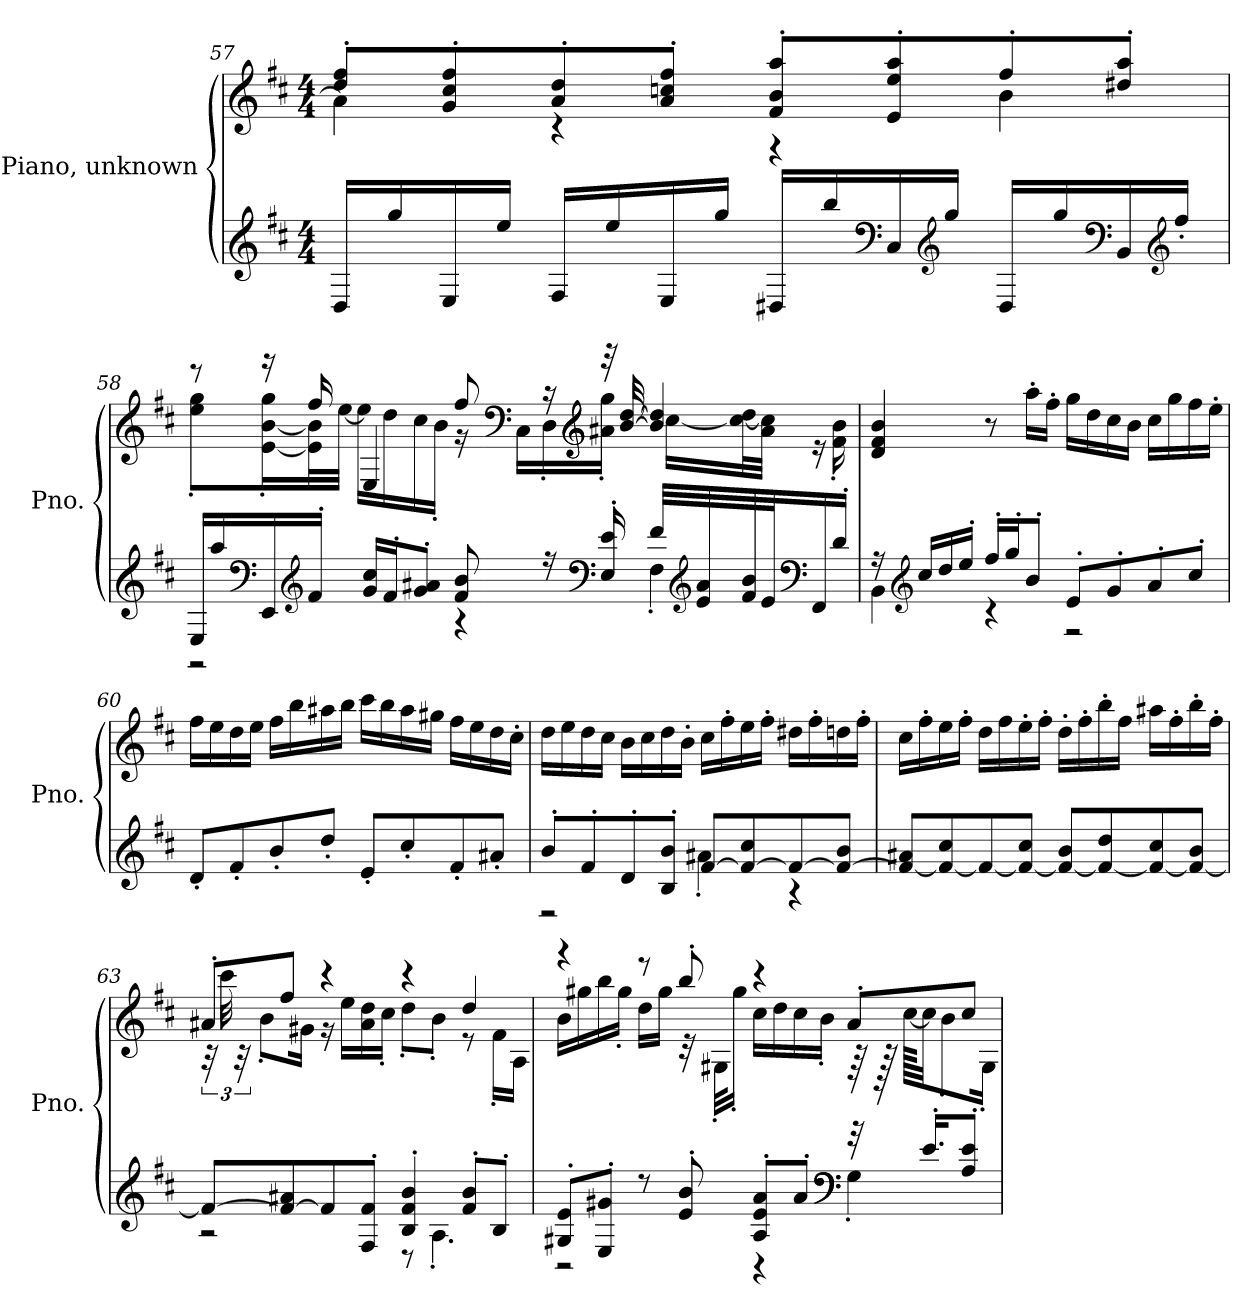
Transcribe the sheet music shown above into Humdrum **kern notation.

**kern	**kern
*part1	*part1
*staff2	*staff1
*I"Piano, unknown	*
*I'Pno.	*
!!LO:LB:g=z
*clefG2	*clefG2
*k[f#c#]	*k[f#c#]
*M4/4	*M4/4
=57	=57
*	*^
16D/LL	8dd/' 8ff#/'L	4a\]
16gg/	.	.
16E/	8g/' 8cc#/' 8ff#/'	.
16ee/JJ	.	.
16F#/LL	8a/' 8dd/'	4r
16ee/	.	.
16E/	8a/' 8ccn/' 8ff#/'J	.
16gg/JJ	.	.
16D#X/LL	8f#/' 8b/' 8aa/'L	4r
16bb/	.	.
*clefF4	*	*
16C#/	8e/' 8ee/' 8aa/'	.
*clefG2	*	*
16gg/JJ	.	.
16D#/LL	8ff#'/	4b\
16gg/	.	.
*clefF4	*	*
16BB/	8dd#X/' 8aa/'J	.
*clefG2	*	*
16ff#'/JJ	.	.
!!LO:PB:g=z	!!
=58	=58	=58
*^	*	*
16E/LL	2r	8r	8ee\' 8gg\'L
16aa/	.	.	.
*clefF4	*	*	*
16EE/	.	16r	[16e\' [16b\' 16gg\'L
*clefG2	*	*	*
16f#'/JJ	.	16ff#/	32e\] 32b\]L
.	.	.	[32ee\JJJ
16g/ 16cc#/LL	.	4E/	16ee\LL]
16f#'/J	.	.	16dd\
8g/' 8a#X/'J	.	.	16cc#\
.	.	.	16b'\JJ
8f#/ 8b/	4r	8ff#/	16r
*	*	*clefF4	*
.	.	.	16C#\LL
16r	.	16r	16D'\
*clefF4	*	*clefG2	*
16E/' 16e/'	.	32r	16a#X\' 16gg\'JJ
.	.	[32b/ [32dd/	.
32f#/LLL	4F#'\	4b/] 4dd/]	[16cc#\LL
*clefG2	*	*	*
32e/ 32a#/	.	.	.
32f#/ 32b/	.	.	32cc#\_ 32dd\L
32e/J	.	.	32a#\ 32cc#\]JJJ
*clefF4	*	*	*
16FF#/	.	.	16r
16d'/JJ	.	.	16f#\' 16b\'
*	*	*v	*v
!!LO:LB:g=z
=59	=59	=59
16r	4BB\	4d/ 4f#/ 4b/
*clefG2	*	*
16cc#/LL	.	.
16dd/	.	.
16ee'/JJ	.	.
16ff#'/LL	4r	8r
16gg'/J	.	.
8b'/J	.	16aa'\LL
.	.	16ff#'\JJ
8e'/L	2r	16gg\LL
.	.	16dd\
8g'/	.	16cc#\
.	.	16b\JJ
8a'/	.	16cc#\LL
.	.	16gg\
8cc#'/J	.	16ff#\
.	.	16ee'\JJ
*v	*v	*
=60	=60
8d'/L	16ff#\LL
.	16ee\
8f#'/	16dd\
.	16ee\JJ
8b'/	16ff#\LL
.	16bb\
8dd'/J	16aa#X\
.	16bb\JJ
8e'/L	16ccc#\LL
.	16bb\
8cc#'/	16aa#\
.	16gg#X\JJ
8f#'/	16ff#\LL
.	16ee\
8a#X'/J	16dd\
.	16cc#'\JJ
!!LO:LB:g=z
=61	=61
*^	*
8b'/L	2r	16dd\LL
.	.	16ee\
8f#'/	.	16dd\
.	.	16cc#\JJ
8d'/	.	16b\LL
.	.	16cc#\
8B/' 8b/'J	.	16dd\
.	.	16b'\JJ
[8f#/L	4a#X'\	16cc#\LL
.	.	16ff#'\
8f#/_ 8cc#/	.	16ee\
.	.	16ff#'\JJ
8f#/_	4r	16dd#X\LL
.	.	16ff#'\
8f#/_ 8b/J	.	16ddn\
.	.	16ff#'\JJ
*v	*v	*
=62	=62
8f#/_ 8a#X/L	16cc#\LL
.	16ff#'\
8f#/_ 8cc#/	16ee\
.	16ff#'\JJ
8f#/_	16dd\LL
.	16ff#\
8f#/_ 8cc#/J	16ee'\
.	16ff#'\JJ
8f#/_ 8b/L	16dd'\LL
.	16ff#'\
8f#/_ 8dd/	16bb'\
.	16ff#\JJ
8f#/_ 8cc#/	16aa#X\LL
.	16ff#'\
8f#/_ 8b/J	16bb'\
.	16ff#'\JJ
!!LO:LB:g=z
=63	=63
*^	*^
8f#/L_	2r	8a#X'/L	48r
.	.	.	48ccc#\
.	.	.	48r
.	.	.	8b'\L
8f#/_ 8a#X/	.	8ff#/J	.
.	.	.	16g#X\Jk
8f#/]	.	4r	16r
.	.	.	16ee\LL
8F#/' 8f#/'J	.	.	16a#\ 16dd\
.	.	.	16cc#'\JJ
4B/' 4f#/' 4b/'	8r	4r	8dd'\L
.	4.A'\	.	8b'\J
8f#/' 8b/'L	.	4dd/	8r
8B'/J	.	.	16f#'\LL
.	.	.	16A\JJ
=64	=64	=64	=64
8G#X/' 8e/'L	2r	4r	16b\LL
.	.	.	16gg#X\
8E/' 8g#X/'J	.	.	16bb\
.	.	.	16gg#'\JJ
8r	.	8r	16dd\LL
.	.	.	16gg#\JJ
8e/' 8b/'	.	8bb'/	32r
.	.	.	32G#X'\KLL
.	.	.	16gg#'\JJ
8A/' 8e/' 8a/'L	4r	4r	16cc#\LL
.	.	.	16dd\
8a'/J	.	.	16cc#\
.	.	.	16b'\JJ
*clefF4	*	*	*
32r	4G#'\	8a'/L	64r
.	.	.	128r
.	.	.	[128cc#\KKLLL
16.e'/KL	.	.	32cc#\JJ]
.	.	.	8b'\
8A/' 8e/'J	.	8cc#/J	.
.	.	.	16G#'\Jk
*v	*v	*	*
*	*v	*v
=	=
*-	*-
